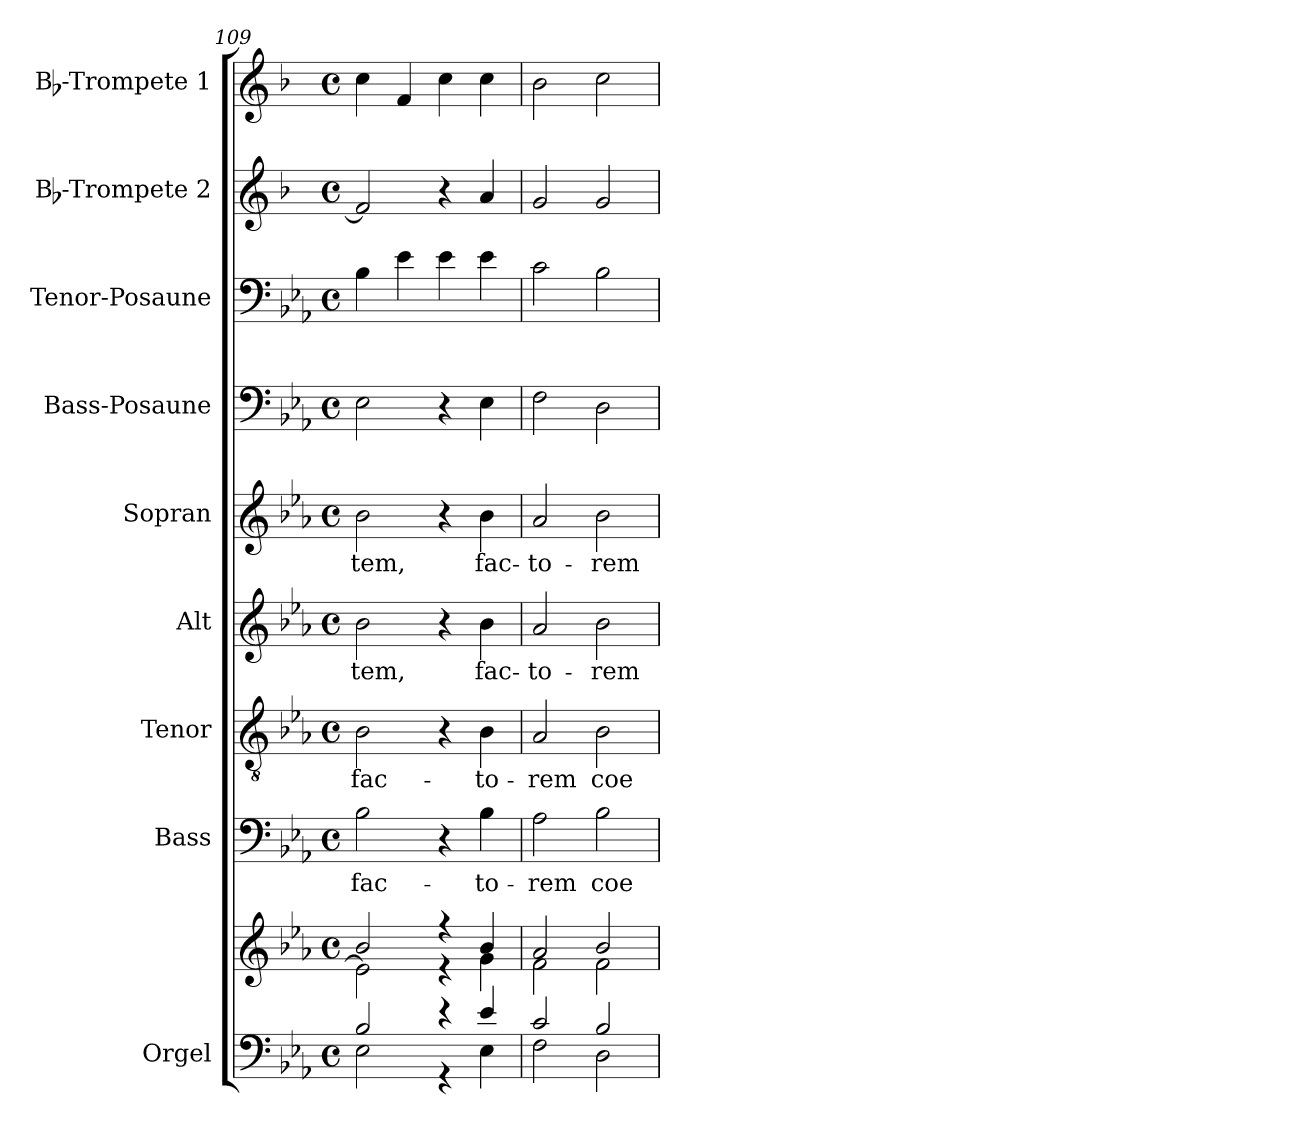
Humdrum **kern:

**kern	**kern	**kern	**text	**kern	**text	**kern	**text	**kern	**text	**kern	**kern	**kern	**kern
*part9	*part9	*part8	*part8	*part7	*part7	*part6	*part6	*part5	*part5	*part4	*part3	*part2	*part1
*staff10	*staff9	*staff8	*staff8	*staff7	*staff7	*staff6	*staff6	*staff5	*staff5	*staff4	*staff3	*staff2	*staff1
*I"Orgel	*	*I"Bass	*	*I"Tenor	*	*I"Alt	*	*I"Sopran	*	*I"Bass-Posaune	*I"Tenor-Posaune	*I"Bb-Trompete 2	*I"Bb-Trompete 1
*I'Org.	*	*I'B.	*	*I'T.	*	*I'A.	*	*I'S.	*	*I'B. Pos.	*I'T. Pos.	*I'Trp. 2	*I'Trp. 1
*clefF4	*clefG2	*clefF4	*	*clefGv2	*	*clefG2	*	*clefG2	*	*clefF4	*clefF4	*clefG2	*clefG2
*	*	*	*	*	*	*	*	*	*	*	*	*ITrd1c2	*ITrd1c2
*k[b-e-a-]	*k[b-e-a-]	*k[b-e-a-]	*	*k[b-e-a-]	*	*k[b-e-a-]	*	*k[b-e-a-]	*	*k[b-e-a-]	*k[b-e-a-]	*k[b-e-a-]	*k[b-e-a-]
*E-:	*E-:	*E-:	*	*E-:	*	*E-:	*	*E-:	*	*E-:	*E-:	*E-:	*E-:
*M4/4	*M4/4	*M4/4	*	*M4/4	*	*M4/4	*	*M4/4	*	*M4/4	*M4/4	*M4/4	*M4/4
*met(c)	*met(c)	*met(c)	*	*met(c)	*	*met(c)	*	*met(c)	*	*met(c)	*met(c)	*met(c)	*met(c)
=109	=109	=109	=109	=109	=109	=109	=109	=109	=109	=109	=109	=109	=109
*^	*^	*	*	*	*	*	*	*	*	*	*	*	*
!	!	!	!	!	!LO:LY:b	!	!LO:LY:b	!	!LO:LY:b	!	!LO:LY:b	!	!	!	!
2B-/	2E-\	2b-/	2e-\]	2B-\	fac-	2B-\	fac-	2b-\	-tem,	2b-\	-tem,	2E-\	4B-\	2e-/]	4b-\
.	.	.	.	.	.	.	.	.	.	.	.	.	4e-\	.	4e-/
4r	4r	4r	4r	4r	.	4r	.	4r	.	4r	.	4r	4e-\	4r	4b-\
!	!	!	!	!	!LO:LY:b	!	!LO:LY:b	!	!LO:LY:b	!	!LO:LY:b	!	!	!	!
4e-/	4E-\	4b-/	4g\	4B-\	-to-	4B-\	-to-	4b-\	fac-	4b-\	fac-	4E-\	4e-\	4g/	4b-\
=110	=110	=110	=110	=110	=110	=110	=110	=110	=110	=110	=110	=110	=110	=110	=110
!	!	!	!	!	!LO:LY:b	!	!LO:LY:b	!	!LO:LY:b	!	!LO:LY:b	!	!	!	!
2c/	2F\	2a-/	2f\	2A-\	-rem	2A-/	-rem	2a-/	-to-	2a-/	-to-	2F\	2c\	2f/	2a-\
!	!	!	!	!	!LO:LY:b	!	!LO:LY:b	!	!LO:LY:b	!	!LO:LY:b	!	!	!	!
2B-/	2D\	2b-/	2f\	2B-\	coe-	2B-\	coe-	2b-\	-rem	2b-\	-rem	2D\	2B-\	2f/	2b-\
*v	*v	*	*	*	*	*	*	*	*	*	*	*	*	*	*
*	*v	*v	*	*	*	*	*	*	*	*	*	*	*	*
=	=	=	=	=	=	=	=	=	=	=	=	=	=
*-	*-	*-	*-	*-	*-	*-	*-	*-	*-	*-	*-	*-	*-
